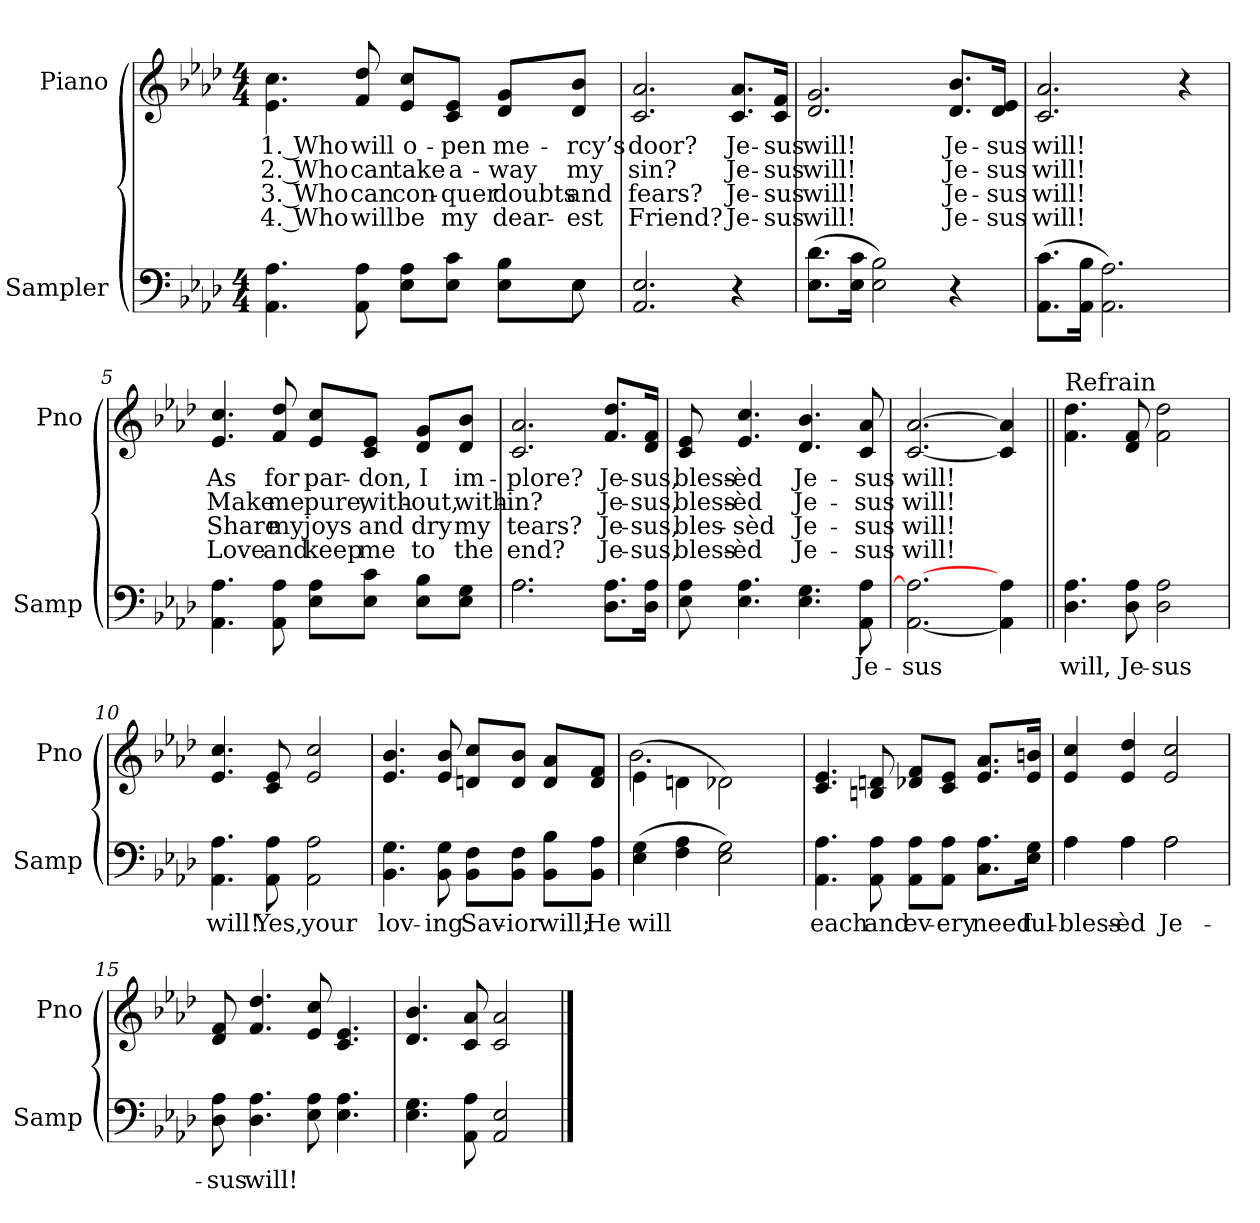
**kern	**text	**kern	**text	**text	**text	**text
*part2	*part2	*part1	*part1	*part1	*part1	*part1
*staff2	*staff2	*staff1	*staff1	*staff1	*staff1	*staff1
*I"Sampler	*	*I"Piano	*	*	*	*
*I'Samp	*	*I'Pno	*	*	*	*
*clefF4	*	*clefG2	*	*	*	*
*k[b-e-a-d-]	*	*k[b-e-a-d-]	*	*	*	*
*A-:	*	*A-:	*	*	*	*
*M4/4	*	*M4/4	*	*	*	*
=1	=1	=1	=1	=1	=1	=1
*^	*	*	*	*	*	*
4.AA- 4.A-	2..ryy	.	4.e-\ 4.cc\	1. Who	2. Who	3. Who	4. Who
8AA- 8A-	.	.	8f 8dd-	will	can	can	will
8E-\ 8A-\L	.	.	8e-/ 8cc/L	o-	take	con-	be
8E-\ 8c\J	.	.	8c/ 8e-/J	-pen	a-	-quer	my
8E-\ 8B-\L	.	.	8d-/ 8g/L	me-	-way	doubts	dear-
8E-\J	8E-	.	8d-/ 8b-/J	-rcy’s	my	and	-est
*v	*v	*	*	*	*	*	*
=2	=2	=2	=2	=2	=2	=2
2.AA- 2.E-	.	2.c 2.a-	door?	sin?	fears?	Friend?
4r	.	8.c/ 8.a-/L	Je-	Je-	Je-	Je-
.	.	16c/ 16f/Jk	-sus	-sus	-sus	-sus
=3	=3	=3	=3	=3	=3	=3
(8.E-\ 8.d-\L	.	2.d- 2.g	will!	will!	will!	will!
16E-\ 16c\Jk	.	.	.	.	.	.
2E- 2B-)	.	.	.	.	.	.
4r	.	8.d-/ 8.b-/L	Je-	Je-	Je-	Je-
.	.	16d-/ 16e-/Jk	-sus	-sus	-sus	-sus
=4	=4	=4	=4	=4	=4	=4
(8.AA-\ 8.c\L	.	2.c 2.a-	will!	will!	will!	will!
16AA-\ 16B-\Jk	.	.	.	.	.	.
2.AA- 2.A-)	.	.	.	.	.	.
.	.	4r	.	.	.	.
=5	=5	=5	=5	=5	=5	=5
4.AA- 4.A-	.	4.e- 4.cc	As	Make	Share	Love
8AA- 8A-	.	8f 8dd-	for	me	my	and
8E-\ 8A-\L	.	8e-/ 8cc/L	par-	pure,	joys	keep
8E-\ 8c\J	.	8c/ 8e-/J	-don,	with-	and	me
8E-\ 8B-\L	.	8d-/ 8g/L	I	-out,	dry	to
8E-\ 8G\J	.	8d-/ 8b-/J	im-	with-	my	the
=6	=6	=6	=6	=6	=6	=6
*^	*	*	*	*	*	*
2.A-\	2.A-	.	2.c 2.a-	-plore?	-in?	tears?	end?
8.D-\ 8.A-\L	4ryy	.	8.f/ 8.dd-/L	Je-	Je-	Je-	Je-
16D-\ 16A-\Jk	.	.	16d-/ 16f/Jk	-sus,	-sus,	-sus,	-sus,
*v	*v	*	*	*	*	*	*
=7	=7	=7	=7	=7	=7	=7
8E- 8A-	.	8c 8e-	bless-	bless-	bles-	bless-
4.E- 4.A-	.	4.e- 4.cc	-èd	-èd	-sèd	-èd
4.E- 4.G	.	4.d- 4.b-	Je-	Je-	Je-	Je-
8AA- 8A-	Je-	8c 8a-	-sus	-sus	-sus	-sus
=8	=8	=8	=8	=8	=8	=8
[2.AA- 2.A-_	-sus	[2.c [2.a-	will!	will!	will!	will!
4AA-] 4A-	.	4c] 4a-]	.	.	.	.
=9||	=9||	=9||	=9||	=9||	=9||	=9||
!	!	!LO:TX:t=Refrain	!	!	!	!
4.D- 4.A-	will,	4.f\ 4.dd-\	.	.	.	.
8D- 8A-	Je-	8d- 8f	.	.	.	.
2D- 2A-	-sus	2f\ 2dd-\	.	.	.	.
=10	=10	=10	=10	=10	=10	=10
4.AA- 4.A-	will!	4.e- 4.cc	.	.	.	.
8AA- 8A-	Yes,	8c 8e-	.	.	.	.
2AA- 2A-	your	2e- 2cc	.	.	.	.
=11	=11	=11	=11	=11	=11	=11
4.BB- 4.G	lov-	4.e- 4.b-	.	.	.	.
8BB- 8G	-ing	8e- 8b-	.	.	.	.
8BB-\ 8F\L	Sav-	8dn/ 8cc/L	.	.	.	.
8BB-\ 8F\J	-ior	8d/ 8b-/J	.	.	.	.
8BB-\ 8B-\L	will;	8d/ 8a-/L	.	.	.	.
8BB-\ 8A-\J	He	8d/ 8f/J	.	.	.	.
=12	=12	=12	=12	=12	=12	=12
*	*	*^	*	*	*	*
(4E- 4G	will	(4e-\	2.b-	.	.	.	.
4F 4A-	.	4dn\	.	.	.	.	.
2E- 2G)	.	2d-X\)	.	.	.	.	.
.	.	.	4ryy	.	.	.	.
*	*	*v	*v	*	*	*	*
=13	=13	=13	=13	=13	=13	=13
4.AA- 4.A-	each	4.c 4.e-	.	.	.	.
8AA- 8A-	and	8Bn 8dn	.	.	.	.
8AA-\ 8A-\L	ev-	8d-X/ 8f/L	.	.	.	.
8AA-\ 8A-\J	-ery	8c/ 8e-/J	.	.	.	.
8.C\ 8.A-\L	need	8.e-/ 8.a-/L	.	.	.	.
16E-\ 16G\Jk	ful-	16e-/ 16bn/Jk	.	.	.	.
=14	=14	=14	=14	=14	=14	=14
*^	*	*	*	*	*	*
4A-\	4A-	bless-	4e- 4cc	.	.	.	.
4A-\	4A-	-èd	4e- 4dd-	.	.	.	.
2A-\	2A-	Je-	2e- 2cc	.	.	.	.
*v	*v	*	*	*	*	*	*
=15	=15	=15	=15	=15	=15	=15
8D- 8A-	-sus	8d- 8f	.	.	.	.
4.D- 4.A-	will!	4.f 4.dd-	.	.	.	.
8E- 8A-	.	8e- 8cc	.	.	.	.
4.E- 4.A-	.	4.c 4.e-	.	.	.	.
=16	=16	=16	=16	=16	=16	=16
4.E- 4.G	.	4.d- 4.b-	.	.	.	.
8AA- 8A-	.	8c 8a-	.	.	.	.
2AA- 2E-	.	2c 2a-	.	.	.	.
==	==	==	==	==	==	==
*-	*-	*-	*-	*-	*-	*-
